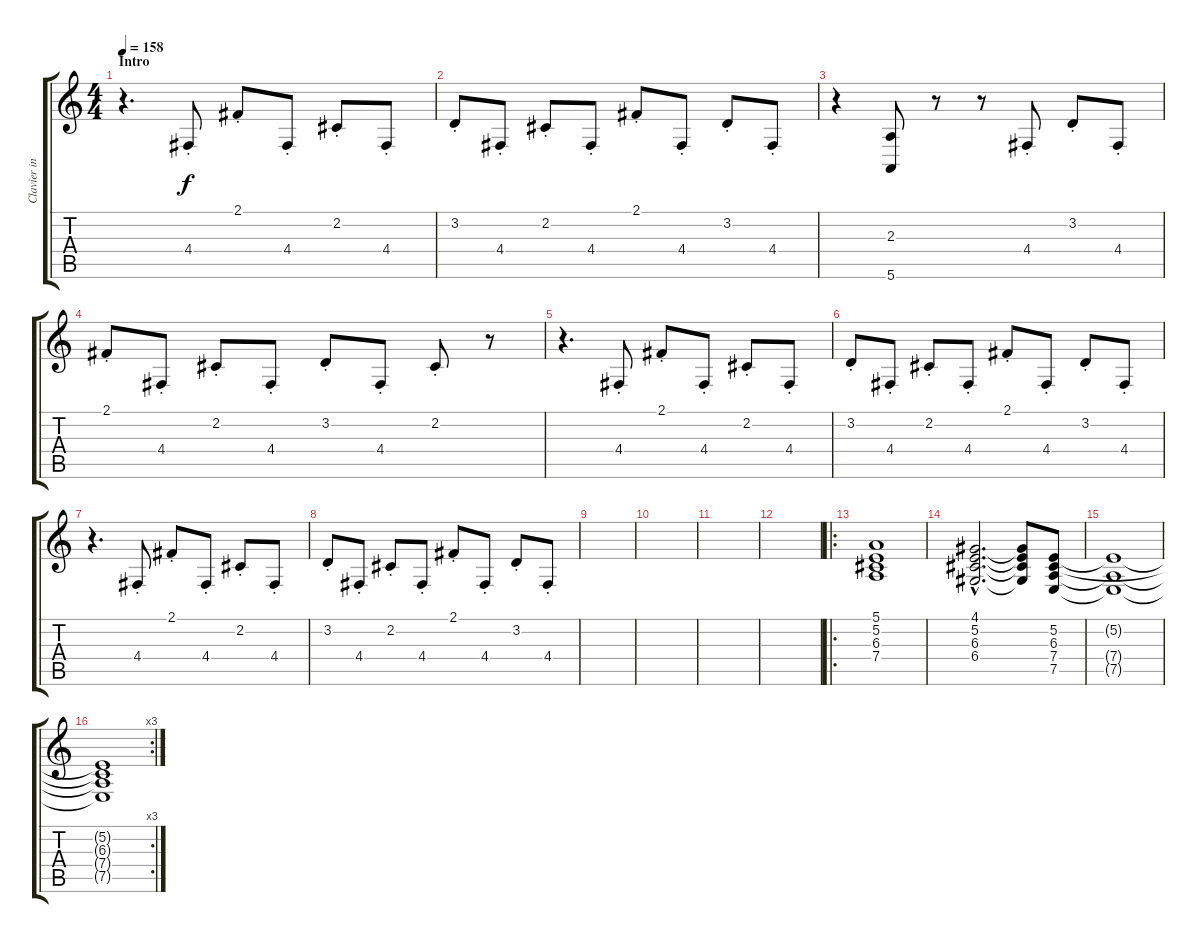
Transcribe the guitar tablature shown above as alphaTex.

\track ("Clavier intro" "Clavier in") {instrument piccolo}
\staff {score tabs}
\tuning (E4 B3 G3 D3 A2 E2) {hide}
\ts (4 4)
\section ("" "Intro")
\tempo 158
\clef g2
\ks c
r.4{d dy f instrument piccolo} 4.4{st}.8 2.1{st}.8 4.4{st}.8 2.2{st}.8 4.4{st}.8 |
3.2{st}.8 4.4{st}.8 2.2{st}.8 4.4{st}.8 2.1{st}.8 4.4{st}.8 3.2{st}.8 4.4{st}.8 |
r.4 (2.3 5.6).8 r.8 r.8 4.4{st}.8 3.2{st}.8 4.4{st}.8 |
2.1{st}.8 4.4{st}.8 2.2{st}.8 4.4{st}.8 3.2{st}.8 4.4{st}.8 2.2{st}.8 r.8 |
r.4{d volume 4} 4.4{st}.8 2.1{st}.8 4.4{st}.8 2.2{st}.8 4.4{st}.8 |
3.2{st}.8 4.4{st}.8 2.2{st}.8 4.4{st}.8 2.1{st}.8 4.4{st}.8 3.2{st}.8 4.4{st}.8 |
r.4{d} 4.4{st}.8 2.1{st}.8 4.4{st}.8 2.2{st}.8 4.4{st}.8 |
3.2{st}.8 4.4{st}.8 2.2{st}.8 4.4{st}.8 2.1{st}.8 4.4{st}.8 3.2{st}.8 4.4{st}.8 |
|
|
|
|
\ro
(5.1 5.2 6.3 7.4).1{volume 8 instrument stringensemble1} |
(4.1{hac} 5.2{hac} 6.3{hac} 6.4{hac}).2{d} (4.1{t} 5.2{t} 6.3{t} 6.4{t}).8 (5.2 6.3 7.4 7.5).8 |
(5.2{t} 7.4{t} 7.5{t}).1 |
\rc 3
(5.2{t} 6.3{t} 7.4{t} 7.5{t}).1
